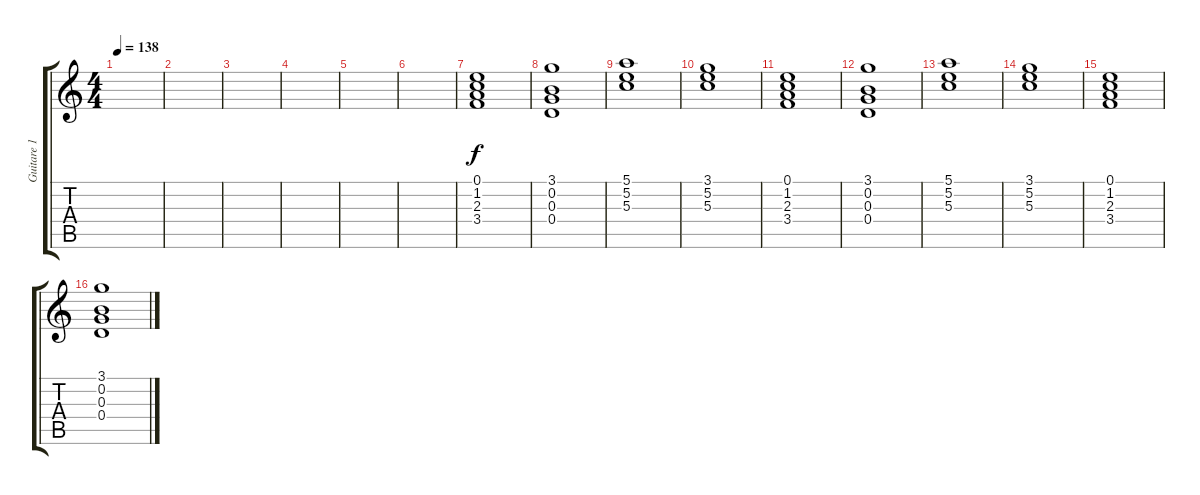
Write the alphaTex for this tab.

\track ("Guitare 1" "Guitare 1") {instrument electricguitarjazz}
\staff {score tabs}
\tuning (E4 B3 G3 D3 A2 E2) {hide}
\ts (4 4)
\tempo 138
\clef g2
\ks c
|
|
|
|
|
|
(0.1 1.2 2.3 3.4).1 |
(3.1 0.2 0.3 0.4).1 |
(5.1 5.2 5.3).1 |
(3.1 5.2 5.3).1 |
(0.1 1.2 2.3 3.4).1 |
(3.1 0.2 0.3 0.4).1 |
(5.1 5.2 5.3).1 |
(3.1 5.2 5.3).1 |
(0.1 1.2 2.3 3.4).1 |
(3.1 0.2 0.3 0.4).1
